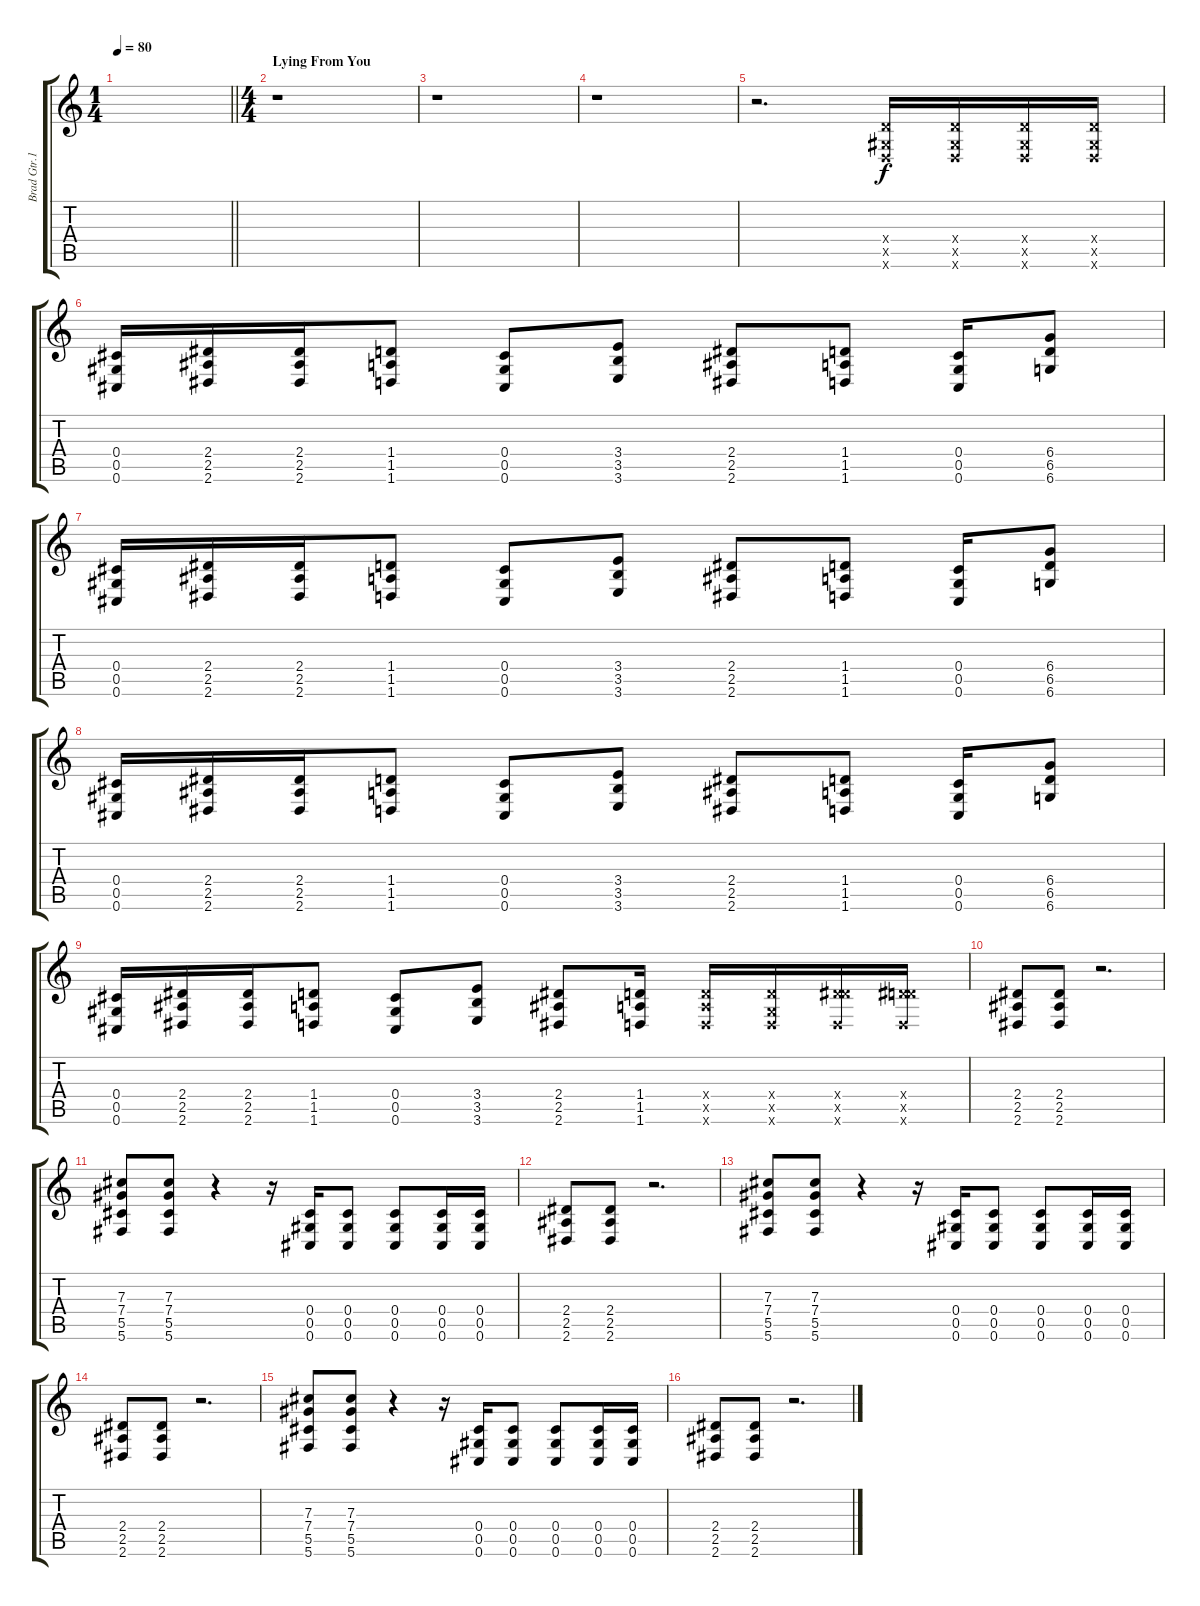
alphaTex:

\track ("Brad Gtr.1" "Brad Gtr.1") {instrument distortionguitar}
\staff {score tabs}
\tuning (Eb4 Bb3 Gb3 Db3 Ab2 Db2) {hide}
\ts (1 4)
\tempo 80
\clef g2
\barLineRight lightlight
\ks c
|
\ts (4 4)
\section ("" "Lying From You")
r.1 |
r.1 |
r.1 |
r.2{d} (1.4{x} 0.5{x} 1.6{x}).16 (1.4{x} 0.5{x} 1.6{x}).16 (1.4{x} 0.5{x} 1.6{x}).16 (1.4{x} 0.5{x} 1.6{x}).16 |
(0.4 0.5 0.6).16 (2.4 2.5 2.6).16 (2.4 2.5 2.6).16 (1.4 1.5 1.6).8 (0.4 0.5 0.6).8 (3.4 3.5 3.6).8 (2.4 2.5 2.6).8 (1.4 1.5 1.6).8 (0.4 0.5 0.6).16 (6.4 6.5 6.6).8 |
(0.4 0.5 0.6).16 (2.4 2.5 2.6).16 (2.4 2.5 2.6).16 (1.4 1.5 1.6).8 (0.4 0.5 0.6).8 (3.4 3.5 3.6).8 (2.4 2.5 2.6).8 (1.4 1.5 1.6).8 (0.4 0.5 0.6).16 (6.4 6.5 6.6).8 |
(0.4 0.5 0.6).16 (2.4 2.5 2.6).16 (2.4 2.5 2.6).16 (1.4 1.5 1.6).8 (0.4 0.5 0.6).8 (3.4 3.5 3.6).8 (2.4 2.5 2.6).8 (1.4 1.5 1.6).8 (0.4 0.5 0.6).16 (6.4 6.5 6.6).8 |
(0.4 0.5 0.6).16 (2.4 2.5 2.6).16 (2.4 2.5 2.6).16 (1.4 1.5 1.6).8 (0.4 0.5 0.6).8 (3.4 3.5 3.6).8 (2.4 2.5 2.6).8 (1.4 1.5 1.6).16 (1.4{x} 1.5{x} 1.6{x}).16 (1.4{x} 0.5{x} 1.6{x}).16 (1.4{x} 7.5{x} 1.6{x}).16 (1.4{x} 7.5{x} 1.6{x}).16 |
(2.4 2.5 2.6).8 (2.4 2.5 2.6).8 r.2{d} |
(7.3 7.4 5.5 5.6).8 (7.3 7.4 5.5 5.6).8 r.4 r.16 (0.4 0.5 0.6).16 (0.4 0.5 0.6).8 (0.4 0.5 0.6).8 (0.4 0.5 0.6).16 (0.4 0.5 0.6).16 |
(2.4 2.5 2.6).8 (2.4 2.5 2.6).8 r.2{d} |
(7.3 7.4 5.5 5.6).8 (7.3 7.4 5.5 5.6).8 r.4 r.16 (0.4 0.5 0.6).16 (0.4 0.5 0.6).8 (0.4 0.5 0.6).8 (0.4 0.5 0.6).16 (0.4 0.5 0.6).16 |
(2.4 2.5 2.6).8 (2.4 2.5 2.6).8 r.2{d} |
(7.3 7.4 5.5 5.6).8 (7.3 7.4 5.5 5.6).8 r.4 r.16 (0.4 0.5 0.6).16 (0.4 0.5 0.6).8 (0.4 0.5 0.6).8 (0.4 0.5 0.6).16 (0.4 0.5 0.6).16 |
(2.4 2.5 2.6).8 (2.4 2.5 2.6).8 r.2{d}
